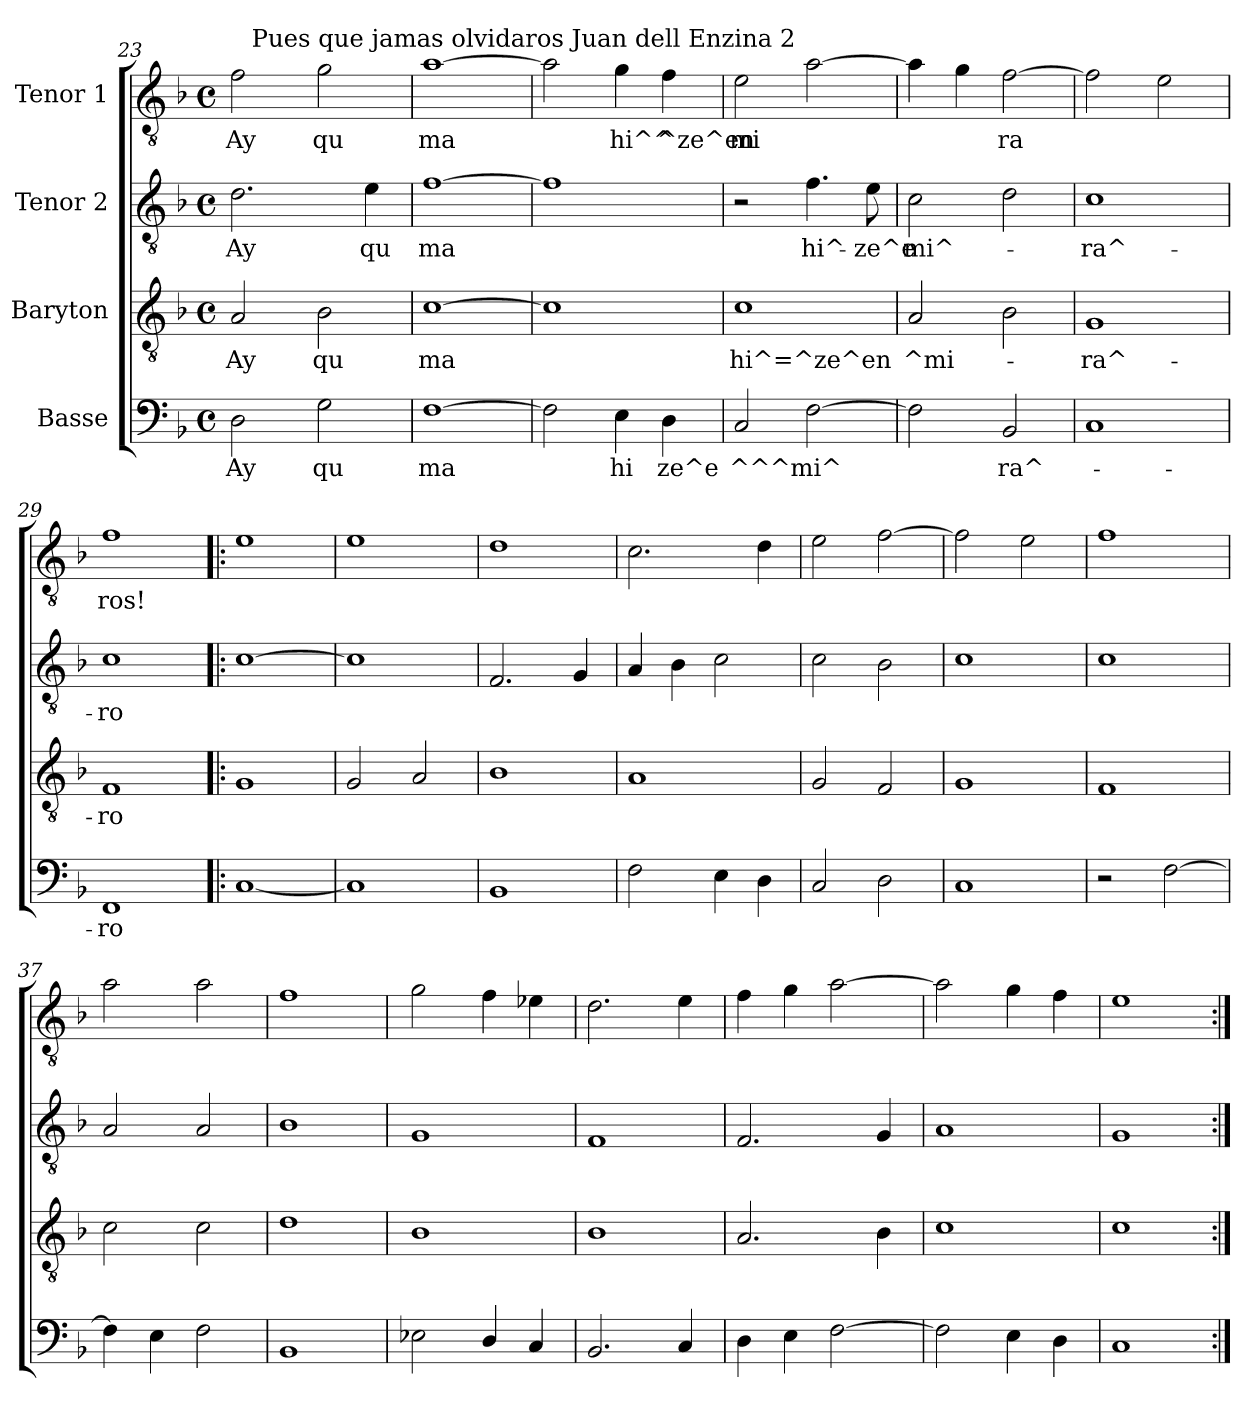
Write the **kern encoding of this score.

**kern	**text	**kern	**text	**kern	**text	**kern	**text
*part4	*part4	*part3	*part3	*part2	*part2	*part1	*part1
*staff4	*staff4	*staff3	*staff3	*staff2	*staff2	*staff1	*staff1
*I"Basse	*	*I"Baryton	*	*I"Tenor 2	*	*I"Tenor 1	*
*clefF4	*	*clefGv2	*	*clefGv2	*	*clefGv2	*
*k[b-]	*	*k[b-]	*	*k[b-]	*	*k[b-]	*
*F:	*	*F:	*	*F:	*	*F:	*
*M4/4	*	*M4/4	*	*M4/4	*	*M4/4	*
*met(c)	*	*met(c)	*	*met(c)	*	*met(c)	*
=23	=23	=23	=23	=23	=23	=23	=23
!	!LO:LY:b	!	!LO:LY:b	!	!LO:LY:b	!	!LO:LY:b
*	*	*	*	*	*	*^	*
2D\	Ay	2A/	Ay	2.d\	Ay	2f\	16ryy	Ay
!	!	!	!	!	!	!	!LO:TX:a:t=Pues que jamas olvidaros           Juan dell Enzina            2	!
.	.	.	.	.	.	.	2...ryy	.
!	!LO:LY:b	!	!LO:LY:b	!	!	!	!	!LO:LY:b
2G\	qu	2B-\	qu	.	.	2g\	.	qu
!	!	!	!	!	!LO:LY:b	!	!	!
.	.	.	.	4e\	qu	.	.	.
=24	=24	=24	=24	=24	=24	=24	=24	=24
!	!LO:LY:b	!	!LO:LY:b	!	!LO:LY:b	!	!	!LO:LY:b
*	*	*	*	*	*	*v	*v	*
[>1F	ma	[>1c	ma	[>1f	ma	[>1a	ma
=25	=25	=25	=25	=25	=25	=25	=25
2F\]	.	1c]	.	1f]	.	2a\]	.
!	!LO:LY:b	!	!	!	!	!	!LO:LY:b
4E\	hi	.	.	.	.	4g\	hi^^
!	!LO:LY:b	!	!	!	!	!	!LO:LY:b
4D\	ze^e	.	.	.	.	4f\	^ze^en
=26	=26	=26	=26	=26	=26	=26	=26
!	!LO:LY:b	!	!LO:LY:b	!	!	!	!LO:LY:b
2C/	^^^mi^	1c	hi^=^ze^en	2r	.	2e\	mi
!	!	!	!	!	!LO:LY:b	!	!
[>2F\	.	.	.	4.f\	hi^-	[>2a\	.
!	!	!	!	!	!LO:LY:b	!	!
.	.	.	.	8e\	-ze^e	.	.
=27	=27	=27	=27	=27	=27	=27	=27
!	!	!	!LO:LY:b	!	!LO:LY:b	!	!
2F\]	.	2A/	^mi-	2c\	mi^-	4a\]	.
.	.	.	.	.	.	4g\	.
!	!LO:LY:b	!	!	!	!	!	!LO:LY:b
2BB-/	ra^-	2B-\	.	2d\	.	[>2f\	ra
=28	=28	=28	=28	=28	=28	=28	=28
!	!	!	!LO:LY:b	!	!LO:LY:b	!	!
1C	.	1G	-ra^-	1c	-ra^-	2f\]	.
.	.	.	.	.	.	2e\	.
=29	=29	=29	=29	=29	=29	=29	=29
!	!LO:LY:b	!	!LO:LY:b	!	!LO:LY:b	!	!LO:LY:b
1FF	-ro	1F	-ro	1c	-ro	1f	ros!
!!LO:LB:g=z
=30!|:	=30!|:	=30!|:	=30!|:	=30!|:	=30!|:	=30!|:	=30!|:
[>1C	.	1G	.	[>1c	.	1e	.
=31	=31	=31	=31	=31	=31	=31	=31
1C]	.	2G/	.	1c]	.	1e	.
.	.	2A/	.	.	.	.	.
=32	=32	=32	=32	=32	=32	=32	=32
1BB-	.	1B-	.	2.F/	.	1d	.
.	.	.	.	4G/	.	.	.
=33	=33	=33	=33	=33	=33	=33	=33
2F\	.	1A	.	4A/	.	2.c\	.
.	.	.	.	4B-\	.	.	.
4E\	.	.	.	2c\	.	.	.
4D\	.	.	.	.	.	4d\	.
=34	=34	=34	=34	=34	=34	=34	=34
2C/	.	2G/	.	2c\	.	2e\	.
2D\	.	2F/	.	2B-\	.	[>2f\	.
=35	=35	=35	=35	=35	=35	=35	=35
1C	.	1G	.	1c	.	2f\]	.
.	.	.	.	.	.	2e\	.
=36	=36	=36	=36	=36	=36	=36	=36
2r	.	1F	.	1c	.	1f	.
[>2F\	.	.	.	.	.	.	.
!!LO:LB:g=z
=37	=37	=37	=37	=37	=37	=37	=37
4F\]	.	2c\	.	2A/	.	2a\	.
4E\	.	.	.	.	.	.	.
2F\	.	2c\	.	2A/	.	2a\	.
=38	=38	=38	=38	=38	=38	=38	=38
1BB-	.	1d	.	1B-	.	1f	.
=39	=39	=39	=39	=39	=39	=39	=39
2E-X\	.	1B-	.	1G	.	2g\	.
4D/	.	.	.	.	.	4f\	.
4C/	.	.	.	.	.	4e-X\	.
=40	=40	=40	=40	=40	=40	=40	=40
2.BB-/	.	1B-	.	1F	.	2.d\	.
4C/	.	.	.	.	.	4e\	.
=41	=41	=41	=41	=41	=41	=41	=41
4D\	.	2.A/	.	2.F/	.	4f\	.
4E\	.	.	.	.	.	4g\	.
[>2F\	.	.	.	.	.	[>2a\	.
.	.	4B-\	.	4G/	.	.	.
=42	=42	=42	=42	=42	=42	=42	=42
2F\]	.	1c	.	1A	.	2a\]	.
4E\	.	.	.	.	.	4g\	.
4D\	.	.	.	.	.	4f\	.
=43	=43	=43	=43	=43	=43	=43	=43
1C	.	1c	.	1G	.	1e	.
=:|!	=:|!	=:|!	=:|!	=:|!	=:|!	=:|!	=:|!
*-	*-	*-	*-	*-	*-	*-	*-
